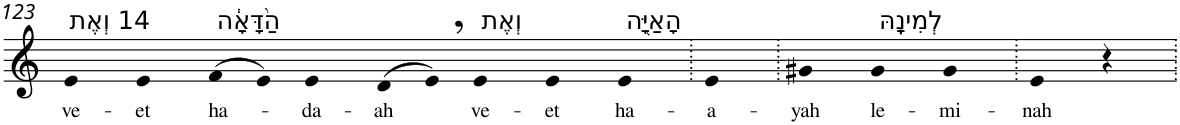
**kern	**text
*part1	*part1
*staff1	*staff1
*I"Piano	*
*I'Pno	*
!!LO:PB:g=z
*clefG2	*
*k[]	*
=123	=123
!LO:TX:a:t=14 וְאֶת	!
!	!LO:LY:b
4e	ve-
!	!LO:LY:b
4e	-et
!LO:TX:a:t=הַ֨דָּאָ֔ה	!
!	!LO:LY:b
(>8f	ha-
8e)	.
!	!LO:LY:b
4e	-da-
!	!LO:LY:b
(>8d	-ah
8e,)	.
!LO:TX:a:t=וְאֶת	!
!	!LO:LY:b
4e	ve-
!	!LO:LY:b
4e	-et
!LO:TX:a:t=הָאַיָּ֖ה	!
!	!LO:LY:b
4e	ha-
=124.	=124.
!	!LO:LY:b
4e	-a-
=125.	=125.
!	!LO:LY:b
4g#X	-yah
!LO:TX:a:t=לְמִינָֽהּ	!
!	!LO:LY:b
4g#	le-
!	!LO:LY:b
4g#	-mi-
=126.	=126.
!	!LO:LY:b
4e	-nah
4r	.
=.	=.
*-	*-
